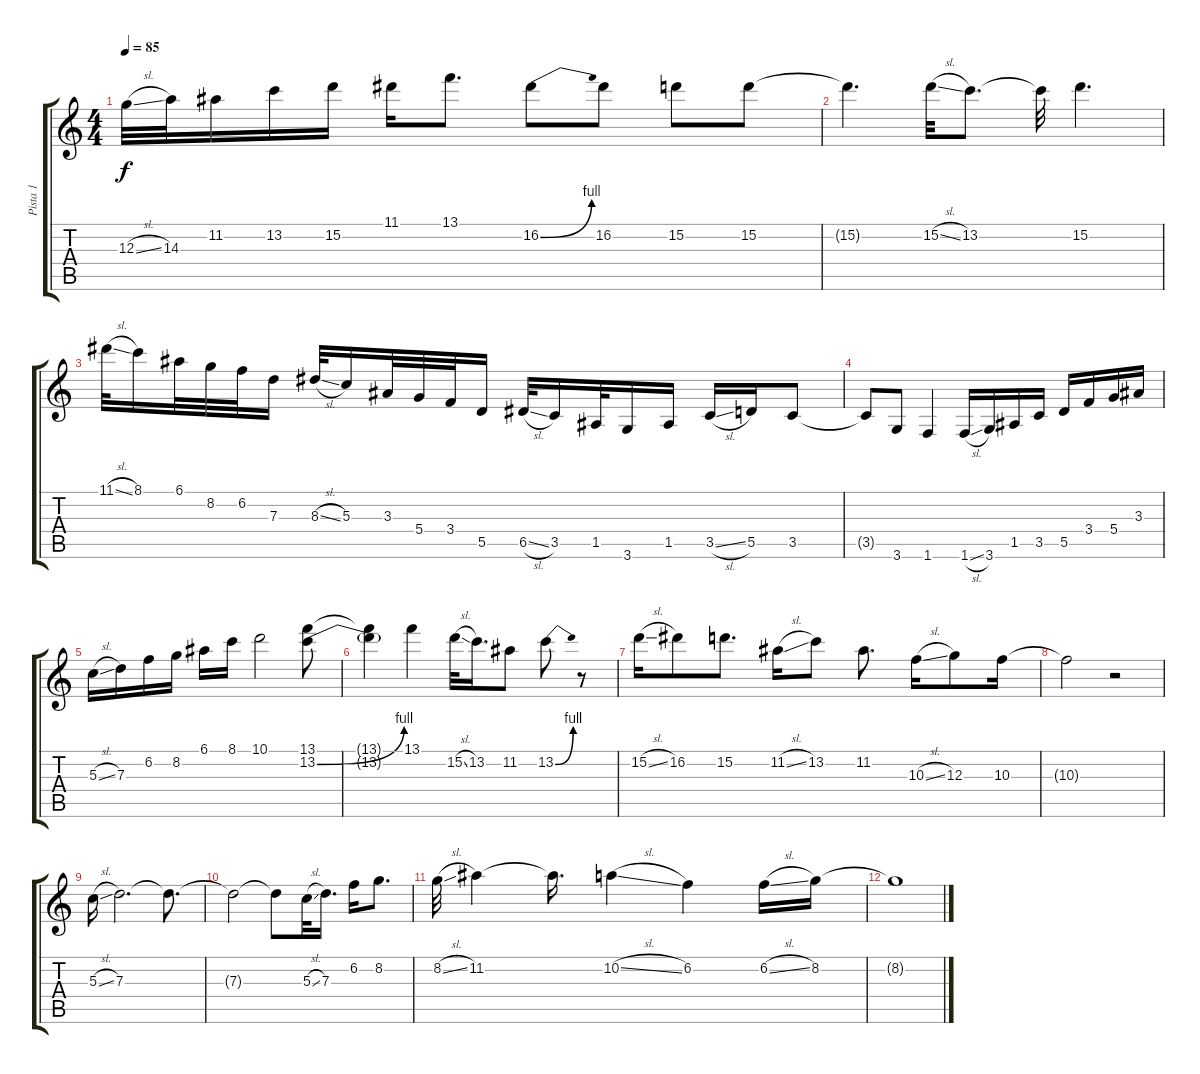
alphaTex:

\track ("Pista 1" "Pista 1") {instrument overdrivenguitar}
\staff {score tabs}
\tuning (E4 B3 G3 D3 A2 E2) {hide}
\ts (4 4)
\tempo 85
\clef g2
\ks c
12.3{sl}.32{dy f} 14.3.32 11.2.16 13.2.16 15.2.16 11.1.16 13.1.8{d} 16.2{be (bend 0 0 60 4)}.8 16.2.8 15.2.8 15.2.8 |
15.2{t}.4{d} 15.2{sl}.32 13.2.8{d} 13.2{t}.32 15.2.4{d} |
11.1{sl}.32 8.1.16 6.1.32 8.2.32 6.2.32 7.3.16 8.3{sl}.32 5.3.16 3.3.32 5.4.32 3.4.32 5.5.16 6.5{sl}.32 3.5.16 1.5.32 3.6.16 1.5.16 3.5{sl}.16 5.5.16 3.5.8 |
3.5{t}.8 3.6.8 1.6.4 1.6{sl}.16 3.6.16 1.5.16 3.5.16 5.5.16 3.4.16 5.4.16 3.3.16 |
5.3{sl}.16 7.3.16 6.2.16 8.2.16 6.1.16 8.1.16 10.1.2 (13.1 13.2{be (bend 0 0 60 4)}).8 |
(13.1{t} 13.2{t}).4 13.1.4 15.2{sl}.32 13.2.16{d} 11.2.8 13.2{be (bend 0 0 60 4)}.8 r.8 |
15.2{sl}.16 16.2.8 15.2.8{d} 11.2{sl}.16 13.2.8 11.2.8{d} 10.3{sl}.16 12.3.8 10.3.16 |
10.3{t}.2 r.2 |
5.3{sl}.16 7.3.2{d} 7.3{t}.8{d} |
7.3{t}.2 7.3{t}.8 5.3{sl}.32 7.3.16{d} 6.2.16 8.2.8{d} |
8.2{sl}.32 11.2.4 11.2{t}.16{d} 10.2{sl}.4 6.2.4 6.2{sl}.16 8.2.16 |
8.2{t}.1
